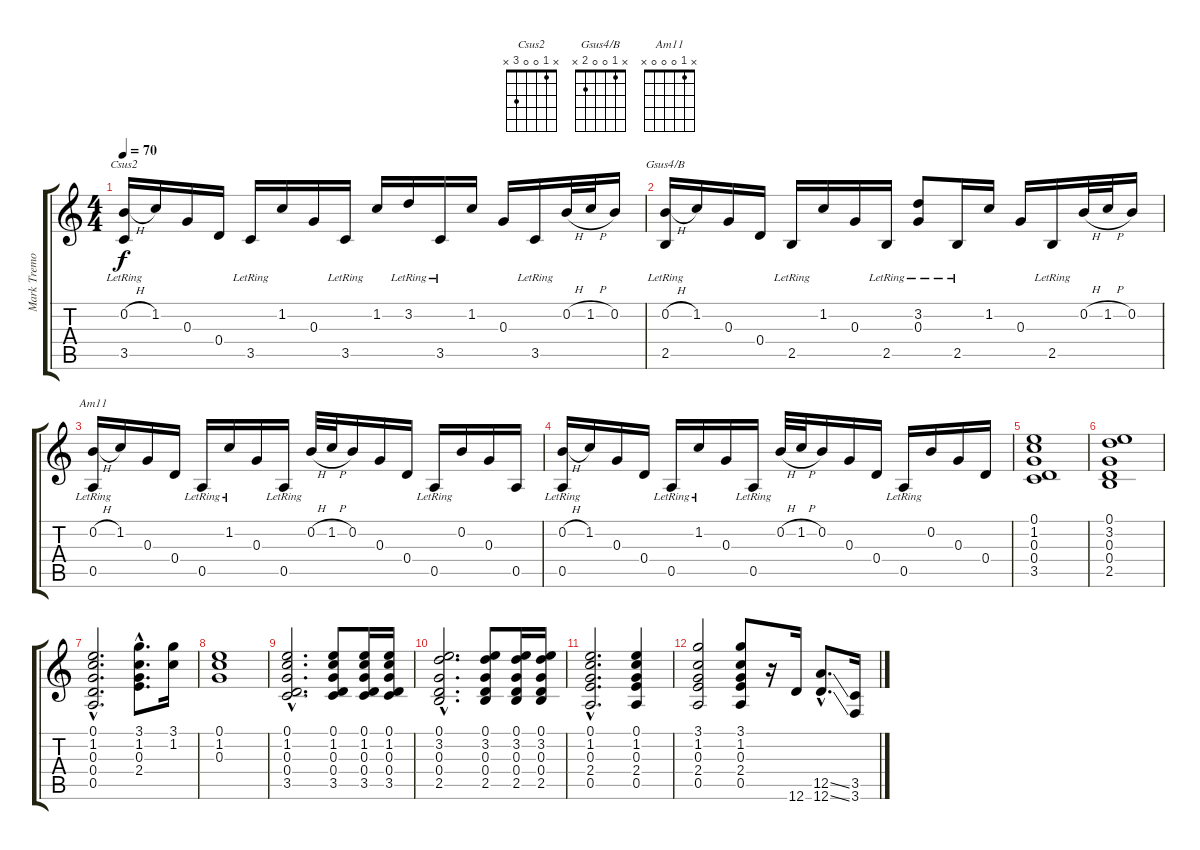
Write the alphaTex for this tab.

\track ("Mark Tremonti" "Mark Tremo") {instrument electricguitarjazz}
\staff {score tabs}
\tuning (E4 B3 G3 D3 A2 D2) {hide}
\chord ("Csus2" x 1 0 0 3 x)
\chord ("Gsus4/B" x 1 0 0 2 x)
\chord ("Am11" x 1 0 0 0 x)
\ts (4 4)
\tempo 70
\clef g2
\ks c
(0.2{h} 3.5{lr}).16{ch "Csus2" dy f} 1.2.16 0.3.16 0.4.16 3.5{lr}.16 1.2.16 0.3.16 3.5{lr}.16 1.2.16 3.2{lr}.16 3.5{lr}.16 1.2.16 0.3.16 3.5{lr}.16 0.2{h}.32 1.2{h}.32 0.2.16 |
(0.2{h} 2.5{lr}).16{ch "Gsus4/B"} 1.2.16 0.3.16 0.4.16 2.5{lr}.16 1.2.16 0.3.16 2.5{lr}.16 (3.2{lr} 0.3{lr}).8 2.5{lr}.16 1.2.16 0.3.16 2.5{lr}.16 0.2{h}.32 1.2{h}.32 0.2.16 |
(0.2{h} 0.5{lr}).16{ch "Am11"} 1.2.16 0.3.16 0.4.16 0.5{lr}.16 1.2{lr}.16 0.3.16 0.5{lr}.16 0.2{h}.32 1.2{h}.32 0.2.16 0.3.16 0.4.16 0.5{lr}.16 0.2.16 0.3.16 0.5.16 |
(0.2{h} 0.5{lr}).16 1.2.16 0.3.16 0.4.16 0.5{lr}.16 1.2{lr}.16 0.3.16 0.5{lr}.16 0.2{h}.32 1.2{h}.32 0.2.16 0.3.16 0.4.16 0.5{lr}.16 0.2.16 0.3.16 0.4.16 |
(0.1 1.2 0.3 0.4 3.5).1 |
(0.1 3.2 0.3 0.4 2.5).1 |
(0.1{hac} 1.2{hac} 0.3{hac} 0.4{hac} 0.5{hac}).2{d} (3.1{hac} 1.2{hac} 0.3{hac} 2.4{hac}).8{d} (3.1 1.2).16 |
(0.1 1.2 0.3).1 |
(0.1{hac} 1.2{hac} 0.3{hac} 0.4{hac} 3.5{hac}).2{d} (0.1 1.2 0.3 0.4 3.5).8 (0.1 1.2 0.3 0.4 3.5).16 (0.1 1.2 0.3 0.4 3.5).16 |
(0.1{hac} 3.2{hac} 0.3{hac} 0.4{hac} 2.5{hac}).2{d} (0.1 3.2 0.3 0.4 2.5).8 (0.1 3.2 0.3 0.4 2.5).16 (0.1 3.2 0.3 0.4 2.5).16 |
(0.1{hac} 1.2{hac} 0.3{hac} 2.4{hac} 0.5{hac}).2{d} (0.1 1.2 0.3 2.4 0.5).4 |
(3.1 1.2 0.3 2.4 0.5).2 (3.1 1.2 0.3 2.4 0.5).8 r.16 12.6.16 (12.5{ss hac} 12.6{ss hac}).8{d} (3.5 3.6).16
